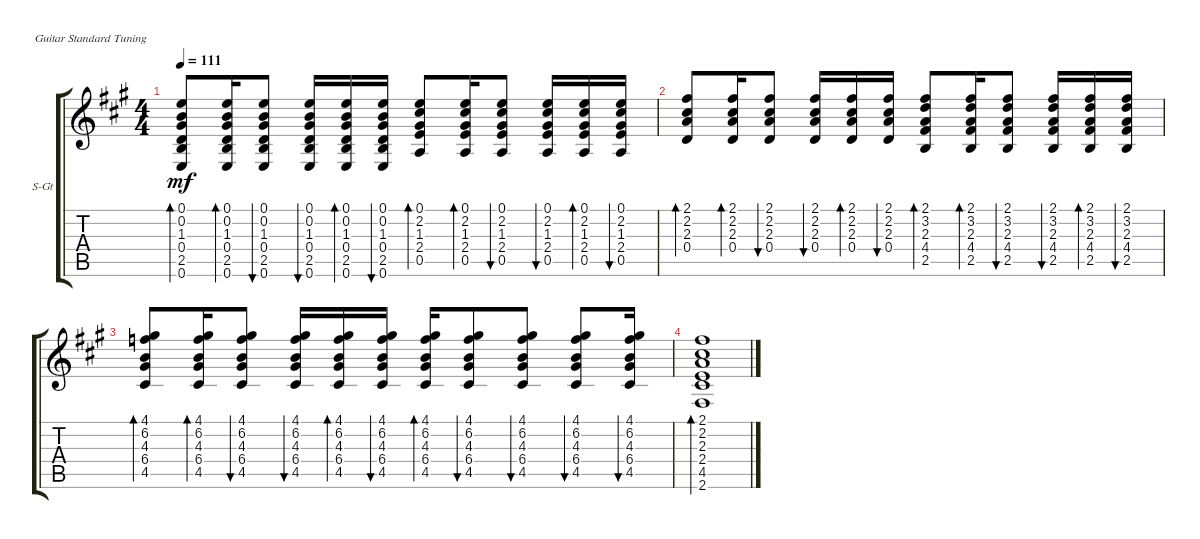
\defaultSystemsLayout 4
\bracketExtendMode groupsimilarinstruments
\firstSystemTrackNameOrientation horizontal
\otherSystemsTrackNameOrientation horizontal
\track ("Steel Guitar" "S-Gt") {instrument acousticguitarsteel}
\staff {score tabs}
\tuning (E4 B3 G3 D3 A2 E2)
\ts (4 4)
\tempo 111
\clef g2
\ks f#minor
(0.6 2.5 0.4 1.3 0.2 0.1).8{bd 30 dy mf} (0.6 2.5 0.4 1.3 0.2 0.1).16{bd 30} (0.6 2.5 0.4 1.3 0.2 0.1).8{bu 30} (0.6 2.5 0.4 1.3 0.2 0.1).16{bu 30} (0.6 2.5 0.4 1.3 0.2 0.1).16{bd 30} (0.6 2.5 0.4 1.3 0.2 0.1).16{bu 30} (0.5 2.4 1.3 2.2 0.1).8{bd 30} (0.5 2.4 1.3 2.2 0.1).16{bd 30} (0.5 2.4 1.3 2.2 0.1).8{bu 30} (0.5 2.4 1.3 2.2 0.1).16{bu 30} (0.5 2.4 1.3 2.2 0.1).16{bd 30} (0.5 2.4 1.3 2.2 0.1).16{bu 30} |
(0.4 2.3 2.2 2.1).8{bd 30} (0.4 2.3 2.2 2.1).16{bd 30} (0.4 2.3 2.2 2.1).8{bu 30} (0.4 2.3 2.2 2.1).16{bu 30} (0.4 2.3 2.2 2.1).16{bd 30} (0.4 2.3 2.2 2.1).16{bu 30} (2.5 4.4 2.3 3.2 2.1).8{bd 30} (2.5 4.4 2.3 3.2 2.1).16{bd 30} (2.5 4.4 2.3 3.2 2.1).8{bu 30} (2.5 4.4 2.3 3.2 2.1).16{bu 30} (2.5 4.4 2.3 3.2 2.1).16{bd 30} (2.5 4.4 2.3 3.2 2.1).16{bu 30} |
(4.5 6.4 4.3 6.2 4.1).8{bd 30} (4.5 6.4 4.3 6.2 4.1).16{bd 30} (4.5 6.4 4.3 6.2 4.1).8{bu 30} (4.5 6.4 4.3 6.2 4.1).16{bu 30} (4.5 6.4 4.3 6.2 4.1).16{bd 30} (4.5 6.4 4.3 6.2 4.1).16{bu 30} (4.5 6.4 4.3 6.2 4.1).16{bd 30} (4.5 6.4 4.3 6.2 4.1).8{bu 30} (4.5 6.4 4.3 6.2 4.1).8{bu 30} (4.5 6.4 4.3 6.2 4.1).8{bu 30} (4.5 6.4 4.3 6.2 4.1).16{bu 30} |
(2.6 4.5 2.4 2.3 2.2 2.1).1{bd 30}
